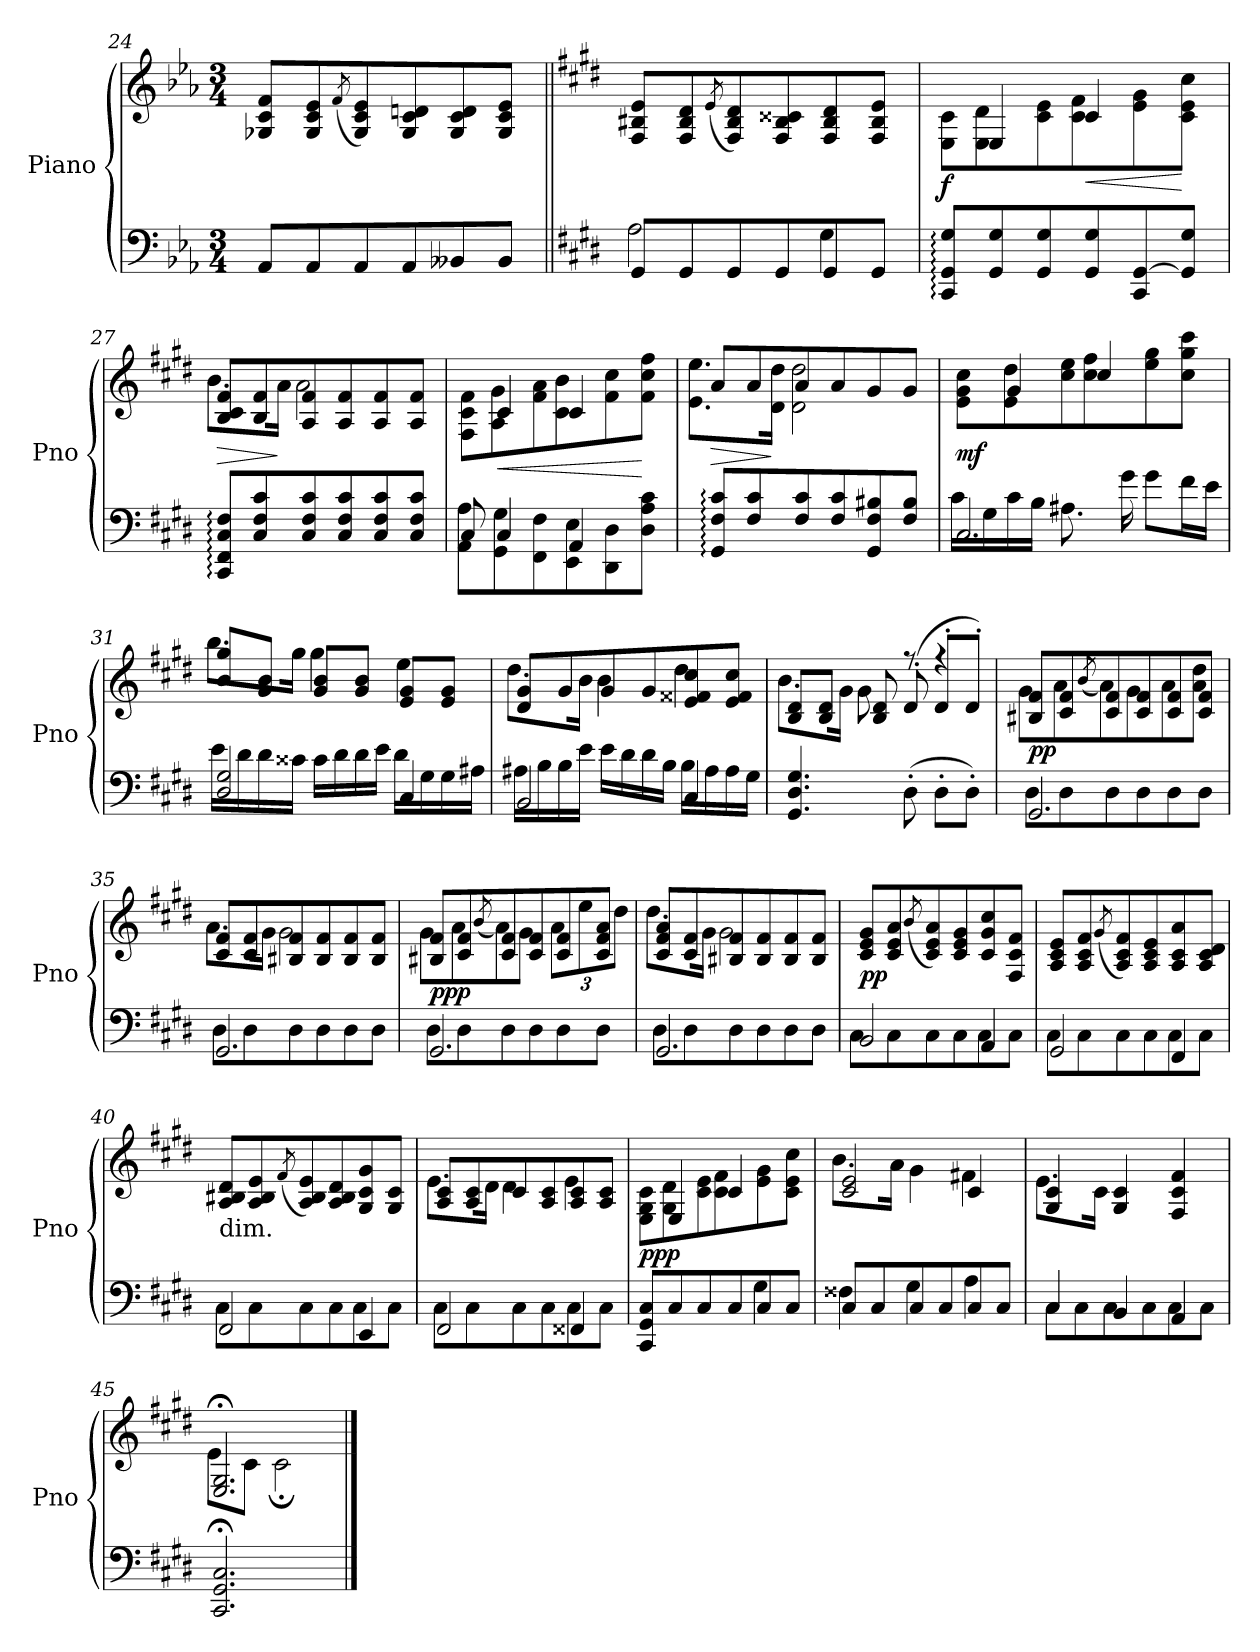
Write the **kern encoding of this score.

**kern	**kern	**dynam
*part1	*part1	*part1
*staff2	*staff1	*staff1/2
*I"Piano	*	*
*I'Pno	*	*
*clefF4	*clefG2	*
*k[b-e-a-]	*k[b-e-a-]	*
*M3/4	*M3/4	*
=24	=24	=24
8AA-L	8G-X 8c 8fL	.
8AA-	8G- 8c 8e-	.
.	(8qf	.
8AA-	8G- 8c 8e-)	.
8AA-	8G- 8c 8dn	.
8BB--X	8G- 8c 8d	.
8BB--J	8G- 8c 8e-J	.
=25||	=25||	=25||
*k[f#c#g#d#]	*k[f#c#g#d#]	*
*^	*	*
8GG#L	2A	8F# 8B#X 8eL	.
8GG#	.	8F# 8B# 8d#	.
.	.	(8qe	.
8GG#	.	8F# 8B# 8d#)	.
8GG#	.	8F# 8B# 8c##X	.
8GG#	4G#	8F# 8B# 8d#	.
8GG#J	.	8F# 8B# 8eJ	.
*v	*v	*	*
=26	=26	=26
*	*^	*
8CC#: 8GG#: 8G#:L	8ryy	8E 8c#L	f
8GG# 8G#	4E	8E 8d#	.
8GG# 8G#	.	8c# 8e	.
8GG# 8G#	4c#	8c# 8f#	<
8CC# [8GG#	.	8e 8g#	.
8GG#] 8G#J	8ryy	8c# 8e 8cc#J	[
=27	=27	=27	=27
8CC#:/ 8FF#:/ 8C#:/ 8F#:/L	8B 8c# 8f#L	8.bL	>
8C#/ 8F#/ 8c#/	8B 8f#	.	.
.	.	16aJk	]
8C#/ 8F#/ 8c#/	8A 8f#	2a	.
8C#/ 8F#/ 8c#/	8A 8f#	.	.
8C#/ 8F#/ 8c#/	8A 8f#	.	.
8C#/ 8F#/ 8c#/J	8A 8f#J	.	.
=28	=28	=28	=28
*^	*	*	*
8C#	8AA 8AL	8ryy	8F# 8c# 8f#L	.
4C#	8GG# 8G#	4c#	8A 8g#	<
.	8FF# 8F#	.	8f# 8a	.
4AA	8EE 8E	4c#	8c# 8b	.
.	8DD# 8D#	.	8f# 8cc#	.
8ryy	8D# 8A 8c#J	8ryy	8f# 8cc# 8ff#J	[
*v	*v	*	*	*
=29	=29	=29	=29
8GG#:/ 8F#:/ 8c#:/L	8aL	8.e 8.eeL	>
8F#/ 8c#/	8a	.	.
.	.	16d# 16dd#Jk	]
8F#/ 8c#/	8a	2d# 2dd#	.
8F#/ 8c#/	8a	.	.
8GG#/ 8F#/ 8B#X/	8g#	.	.
8F#/ 8B#/J	8g#J	.	.
=30	=30	=30	=30
*^	*	*	*
2.C#	16c#LL	8ryy	8e 8g# 8cc#L	mf
.	16G#	.	.	.
.	16c#	4g#	8e 8dd#	.
.	16BJJ	.	.	.
.	8.A#X	.	8cc# 8ee	.
.	.	4cc#	8cc# 8ff#	.
.	16g#	.	.	.
.	8g#L	.	8ee 8gg#	.
.	16f#L	8ryy	8cc# 8gg# 8ccc#J	.
.	16eJJ	.	.	.
=31	=31	=31	=31	=31
2D# 2G#	16eLL	8b 8gg#L	8.bbL	.
.	16d#	.	.	.
.	16d#	8g# 8bJ	.	.
.	16c##XJJ	.	16gg#Jk	.
.	16c##LL	8g# 8bL	4gg#	.
.	16d#	.	.	.
.	16d#	8g# 8bJ	.	.
.	16eJJ	.	.	.
4C#	16d#LL	8e 8g#L	4ee	.
.	16G#	.	.	.
.	16G#	8e 8g#J	.	.
.	16A#XJJ	.	.	.
=32	=32	=32	=32	=32
2BB	16A#XLL	8d# 8g#L	8.dd#L	.
.	16B	.	.	.
.	16B	8g#	.	.
.	16eJJ	.	16bJk	.
.	16eLL	8g#	4b	.
.	16d#	.	.	.
.	16d#	8g#	.	.
.	16BJJ	.	.	.
4C#	16BLL	8e 8f##X 8cc#	4dd#	.
.	16A#	.	.	.
.	16A#	8e 8f## 8cc#J	.	.
.	16G#JJ	.	.	.
*v	*v	*	*	*
=33	=33	=33	=33
4.GG# 4.D# 4.G#	8B 8d#L	8.bL	.
.	8B 8d#J	.	.
.	.	16g#Jk	.
.	8B 8d#	8g#	.
(8D#'	(>8d#'>	8rff	.
8D#'L	8d#'>L	4rff	.
8D#'J)	8d#'>J)	.	.
=34	=34	=34	=34
*^	*	*	*
2.GG#	8D#L	8B#X 8f#L	8g#L	pp
.	8D#	8c# 8f#	8a	.
.	.	.	(<8qb	.
.	8D#	8c# 8f#	8a)	.
.	8D#	8c# 8f#	8g#	.
.	8D#	8c# 8f#	8a	.
.	8D#J	8c# 8f#J	8a 8dd#J	.
=35	=35	=35	=35	=35
2.GG#	8D#L	8c# 8f#L	8.aL	.
.	8D#	8c# 8f#	.	.
.	.	.	16g#Jk	.
.	8D#	8B#X 8f#	2g#	.
.	8D#	8B# 8f#	.	.
.	8D#	8B# 8f#	.	.
.	8D#J	8B# 8f#J	.	.
=36	=36	=36	=36	=36
2.GG#	8D#L	8B#X 8f#L	8g#L	ppp
.	8D#	8c# 8f#	8a	.
.	.	.	(<8qb	.
.	8D#	8c# 8f#	8a)	.
.	8D#	8c# 8f#	8g#J	.
.	8D#	8c# 8f#	12aL	.
.	.	.	12ee	.
.	8D#J	8c# 8f# 8aJ	.	.
.	.	.	12dd#J	.
=37	=37	=37	=37	=37
2.GG#	8D#L	8c# 8f# 8aL	8.dd#L	.
.	8D#	8c# 8f#	.	.
.	.	.	16g#Jk	.
.	8D#	8B#X 8f#	2g#	.
.	8D#	8B# 8f#	.	.
.	8D#	8B# 8f#	.	.
.	8D#J	8B# 8f#J	.	.
*	*	*v	*v	*
=38	=38	=38	=38
2BB	8C#L	8c# 8e 8g#L	pp
.	8C#	8c# 8e 8a	.
.	.	(8qb	.
.	8C#	8c# 8e 8a)	.
.	8C#	8c# 8e 8g#	.
4AA	8C#	8c# 8g# 8cc#	.
.	8C#J	8F# 8c# 8f#J	.
=39	=39	=39	=39
2GG#	8C#L	8A 8c# 8eL	.
.	8C#	8A 8c# 8f#	.
.	.	(8qg#	.
.	8C#	8A 8c# 8f#)	.
.	8C#	8A 8c# 8e	.
4FF#	8C#	8A 8c# 8a	.
.	8C#J	8A 8c# 8d#J	.
=40	=40	=40	=40
!	!	!LO:TX:c:t=dim.	!
2FF#	8C#L	8A 8B#X 8d#L	.
.	8C#	8A 8B# 8e	.
.	.	(8qf#	.
.	8C#	8A 8B# 8e)	.
.	8C#	8A 8B# 8d#	.
4EE	8C#	8G# 8c# 8g#	.
.	8C#J	8G# 8c#J	.
=41	=41	=41	=41
*	*	*^	*
2FF#	8C#L	8A 8c#L	8.eL	.
.	8C#	8A 8c#	.	.
.	.	.	16d#Jk	.
.	8C#	8c#	4d#	.
.	8C#	8A 8c#	.	.
4FF##X	8C#	8A 8c#	4e	.
.	8C#J	8A 8c#J	.	.
=42	=42	=42	=42	=42
8CC# 8GG# 8C#L	2ryy	8ryy	8E 8G# 8c#L	ppp
8C#	.	4E	8G# 8d#	.
8C#	.	.	8c# 8e	.
8C#	.	4c#	8c# 8f#	.
8C#	4G#	.	8e 8g#	.
8C#J	.	8ryy	8c# 8e 8cc#J	.
=43	=43	=43	=43	=43
8C#L	4F##X	2c# 2e	8.bL	.
8C#	.	.	.	.
.	.	.	16aJk	.
8C#	4G#	.	4g#	.
8C#	.	.	.	.
8C#	4A	4c#	4f#X	.
8C#J	.	.	.	.
=44	=44	=44	=44	=44
4C#	8C#L	4G# 4c#	8.eL	.
.	8C#	.	.	.
.	.	.	16c#Jk	.
4BB	8C#	2ryy	4G# 4c#	.
.	8C#	.	.	.
4AA	8C#	.	4F# 4c# 4f#	.
.	8C#J	.	.	.
*v	*v	*	*	*
=45	=45	=45	=45
2.CC#; 2.GG#; 2.C#;	2.E;< 2.G#;<	8eL	.
.	.	8c#J	.
.	.	2c#;<	.
*	*v	*v	*
==	==	==
*-	*-	*-
